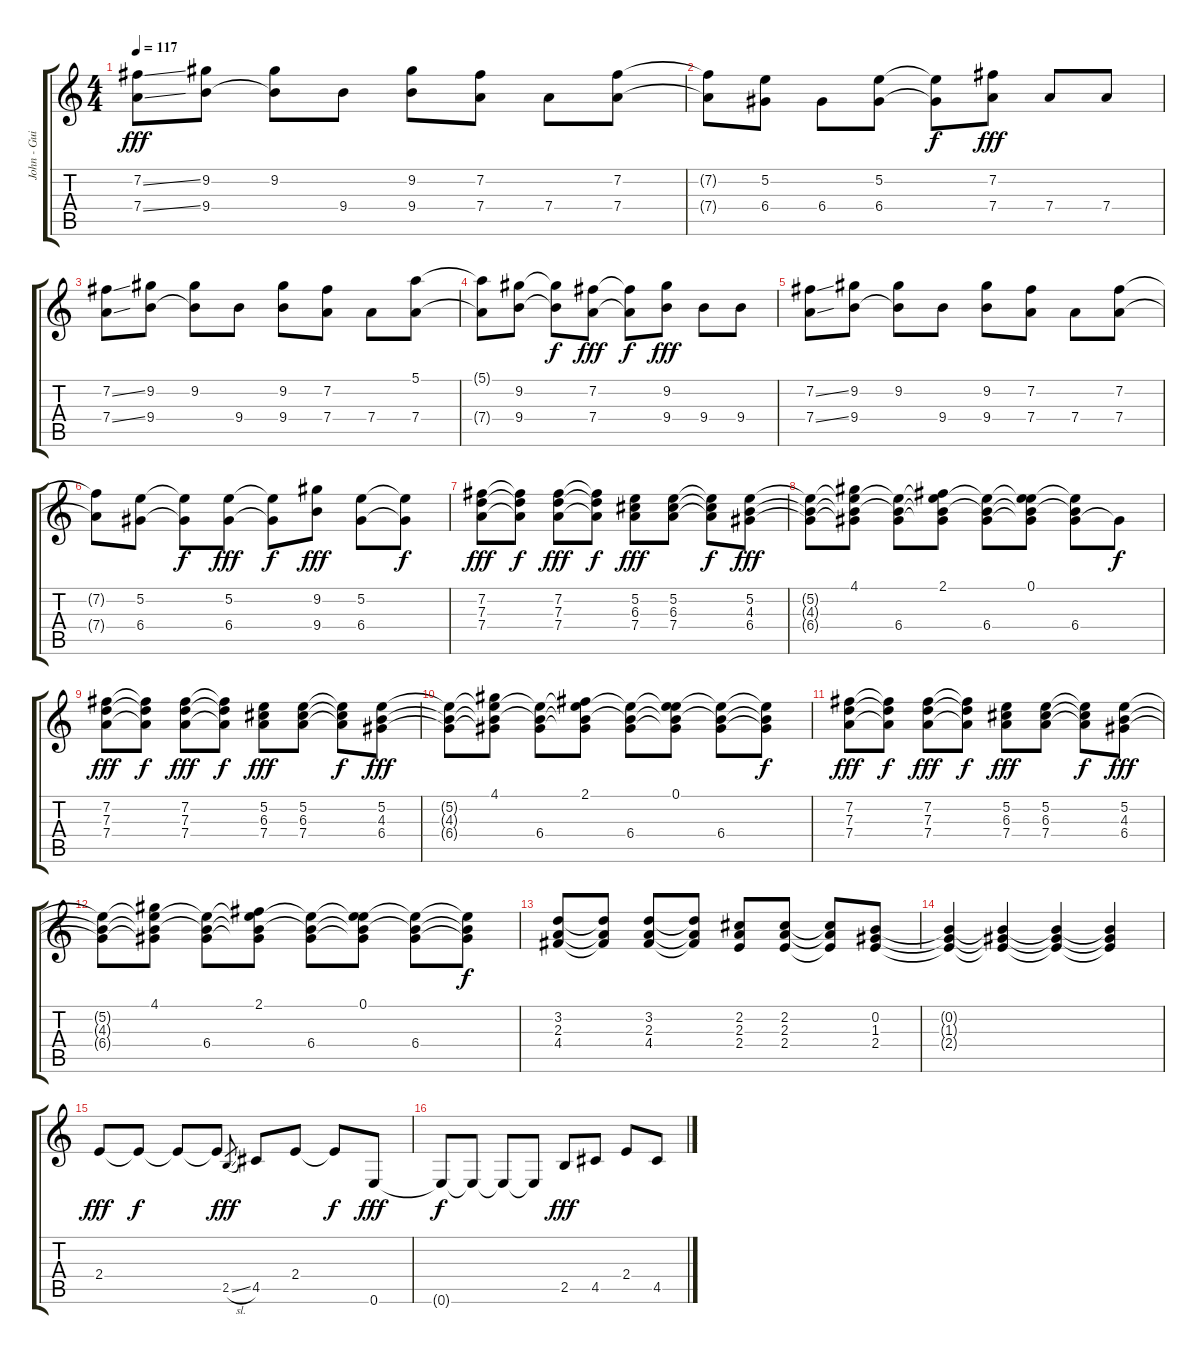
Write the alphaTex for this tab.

\track ("John - Guitar" "John - Gui") {instrument electricguitarclean}
\staff {score tabs}
\tuning (E4 B3 G3 D3 A2 E2) {hide}
\ts (4 4)
\tempo 117
\clef g2
\ks c
(7.2{ss} 7.4{ss}).8{dy fff} (9.2 9.4).8 (9.2 9.4{t}).8 9.4.8 (9.2 9.4).8 (7.2 7.4).8 7.4.8 (7.2 7.4).8 |
(7.2{t} 7.4{t}).8 (5.2 6.4).8 6.4.8 (5.2 6.4).8 (5.2{t} 6.4{t}).8{dy f} (7.2 7.4).8{dy fff} 7.4.8 7.4.8 |
(7.2{ss} 7.4{ss}).8{volume 13} (9.2 9.4).8 (9.2 9.4{t}).8 9.4.8 (9.2 9.4).8 (7.2 7.4).8 7.4.8 (5.1 7.4).8 |
(5.1{t} 7.4{t}).8 (9.2 9.4).8 (9.2{t} 9.4{t}).8{dy f} (7.2 7.4).8{dy fff} (7.2{t} 7.4{t}).8{dy f} (9.2 9.4).8{dy fff} 9.4.8 9.4.8 |
(7.2{ss} 7.4{ss}).8 (9.2 9.4).8 (9.2 9.4{t}).8 9.4.8 (9.2 9.4).8 (7.2 7.4).8 7.4.8 (7.2 7.4).8 |
(7.2{t} 7.4{t}).8 (5.2 6.4).8 (5.2{t} 6.4{t}).8{dy f} (5.2 6.4).8{dy fff} (5.2{t} 6.4{t}).8{dy f} (9.2 9.4).8{dy fff} (5.2 6.4).8 (5.2{t} 6.4{t}).8{dy f} |
(7.2 7.3 7.4).8{dy fff volume 11} (7.2{t} 7.3{t} 7.4{t}).8{dy f} (7.2 7.3 7.4).8{dy fff} (7.2{t} 7.3{t} 7.4{t}).8{dy f} (5.2 6.3 7.4).8{dy fff} (5.2 6.3 7.4).8 (5.2{t} 6.3{t} 7.4{t}).8{dy f} (5.2 4.3 6.4).8{dy fff} |
(5.2{t} 4.3{t} 6.4{t}).8{volume 16} (4.1 5.2{t} 4.3{t} 6.4{t}).8 (5.2{t} 4.3{t} 6.4).8 (2.1 5.2{t} 4.3{t} 6.4{t}).8 (5.2{t} 4.3{t} 6.4).8 (0.1 5.2{t} 4.3{t} 6.4{t}).8 (5.2{t} 4.3{t} 6.4).8 6.4{t}.8{dy f} |
(7.2 7.3 7.4).8{dy fff volume 11} (7.2{t} 7.3{t} 7.4{t}).8{dy f} (7.2 7.3 7.4).8{dy fff} (7.2{t} 7.3{t} 7.4{t}).8{dy f} (5.2 6.3 7.4).8{dy fff} (5.2 6.3 7.4).8 (5.2{t} 6.3{t} 7.4{t}).8{dy f} (5.2 4.3 6.4).8{dy fff} |
(5.2{t} 4.3{t} 6.4{t}).8{volume 16} (4.1 5.2{t} 4.3{t} 6.4{t}).8 (5.2{t} 4.3{t} 6.4).8 (2.1 5.2{t} 4.3{t} 6.4{t}).8 (5.2{t} 4.3{t} 6.4).8 (0.1 5.2{t} 4.3{t} 6.4{t}).8 (5.2{t} 4.3{t} 6.4).8 (5.2{t} 4.3{t} 6.4{t}).8{dy f} |
(7.2 7.3 7.4).8{dy fff volume 11} (7.2{t} 7.3{t} 7.4{t}).8{dy f} (7.2 7.3 7.4).8{dy fff} (7.2{t} 7.3{t} 7.4{t}).8{dy f} (5.2 6.3 7.4).8{dy fff} (5.2 6.3 7.4).8 (5.2{t} 6.3{t} 7.4{t}).8{dy f} (5.2 4.3 6.4).8{dy fff} |
(5.2{t} 4.3{t} 6.4{t}).8{volume 16} (4.1 5.2{t} 4.3{t} 6.4{t}).8 (5.2{t} 4.3{t} 6.4).8 (2.1 5.2{t} 4.3{t} 6.4{t}).8 (5.2{t} 4.3{t} 6.4).8 (0.1 5.2{t} 4.3{t} 6.4{t}).8 (5.2{t} 4.3{t} 6.4).8 (5.2{t} 4.3{t} 6.4{t}).8{dy f} |
(3.2 2.3 4.4).8{volume 11} (3.2{t} 2.3{t} 4.4{t}).8 (3.2 2.3 4.4).8 (3.2{t} 2.3{t} 4.4{t}).8 (2.2 2.3 2.4).8 (2.2 2.3 2.4).8 (2.2{t} 2.3{t} 2.4{t}).8 (0.2 1.3 2.4).8 |
(0.2{t} 1.3{t} 2.4{t}).4 (0.2{t} 1.3{t} 2.4{t}).4 (0.2{t} 1.3{t} 2.4{t}).4 (0.2{t} 1.3{t} 2.4{t}).4 |
2.4.8{dy fff volume 14 instrument overdrivenguitar} 2.4{t}.8{dy f} 2.4{t}.8 2.4{t}.8 2.5{sl}.8{gr dy fff} 4.5.8 2.4.8 2.4{t}.8{dy f} 0.6.8{dy fff} |
0.6{t}.8{dy f} 0.6{t}.8 0.6{t}.8 0.6{t}.8 2.5.8{dy fff} 4.5.8 2.4.8 4.5.8
